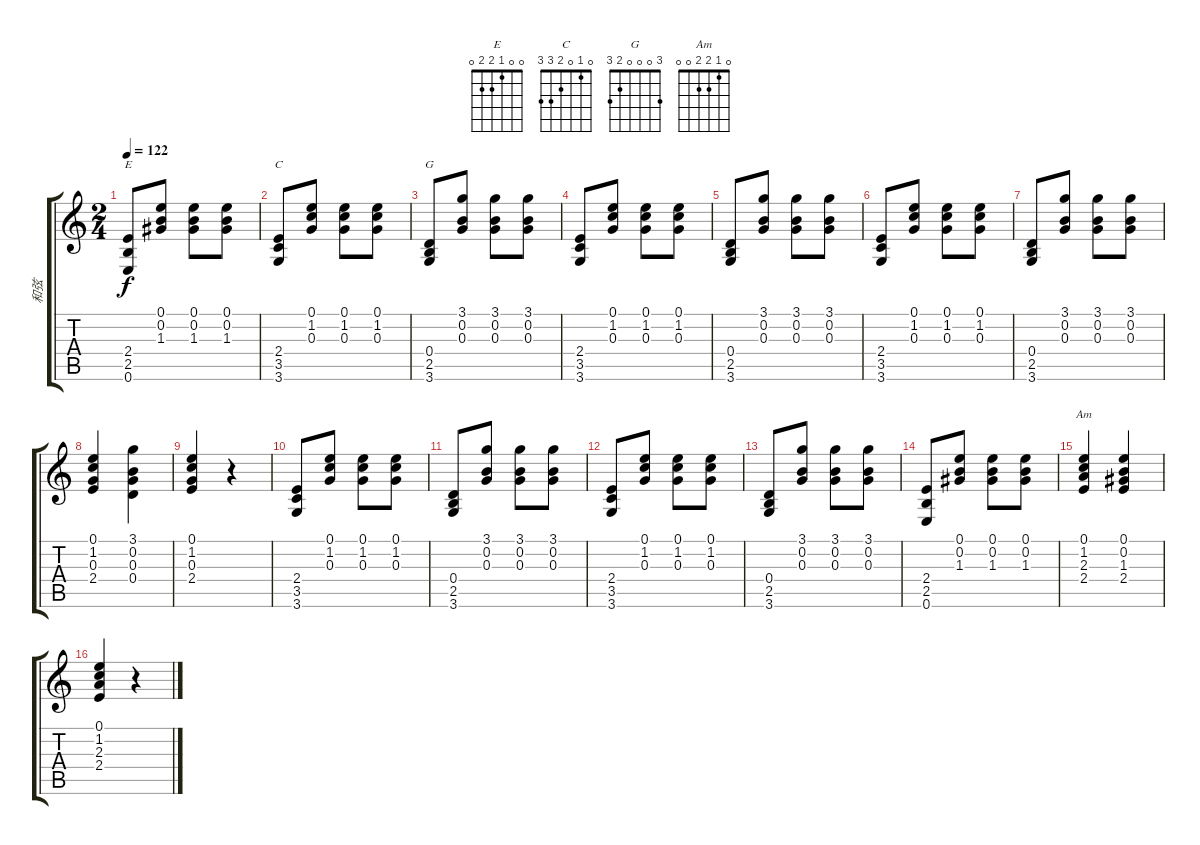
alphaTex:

\track ("和弦" "和弦") {instrument acousticguitarsteel}
\staff {score tabs}
\tuning (E4 B3 G3 D3 A2 E2) {hide}
\chord ("E" 0 0 1 2 2 0)
\chord ("C" 0 1 0 2 3 3)
\chord ("G" 3 0 0 0 2 3)
\chord ("Am" 0 1 2 2 0 0)
\ts (2 4)
\tempo 122
\clef g2
\ks c
(2.4 2.5 0.6).8{ch "E" dy f} (0.1 0.2 1.3).8 (0.1 0.2 1.3).8 (0.1 0.2 1.3).8 |
(2.4 3.5 3.6).8{ch "C"} (0.1 1.2 0.3).8 (0.1 1.2 0.3).8 (0.1 1.2 0.3).8 |
(0.4 2.5 3.6).8{ch "G"} (3.1 0.2 0.3).8 (3.1 0.2 0.3).8 (3.1 0.2 0.3).8 |
(2.4 3.5 3.6).8 (0.1 1.2 0.3).8 (0.1 1.2 0.3).8 (0.1 1.2 0.3).8 |
(0.4 2.5 3.6).8 (3.1 0.2 0.3).8 (3.1 0.2 0.3).8 (3.1 0.2 0.3).8 |
(2.4 3.5 3.6).8 (0.1 1.2 0.3).8 (0.1 1.2 0.3).8 (0.1 1.2 0.3).8 |
(0.4 2.5 3.6).8 (3.1 0.2 0.3).8 (3.1 0.2 0.3).8 (3.1 0.2 0.3).8 |
(0.1 1.2 0.3 2.4).4 (3.1 0.2 0.3 0.4).4 |
(0.1 1.2 0.3 2.4).4 r.4 |
(2.4 3.5 3.6).8 (0.1 1.2 0.3).8 (0.1 1.2 0.3).8 (0.1 1.2 0.3).8 |
(0.4 2.5 3.6).8 (3.1 0.2 0.3).8 (3.1 0.2 0.3).8 (3.1 0.2 0.3).8 |
(2.4 3.5 3.6).8 (0.1 1.2 0.3).8 (0.1 1.2 0.3).8 (0.1 1.2 0.3).8 |
(0.4 2.5 3.6).8 (3.1 0.2 0.3).8 (3.1 0.2 0.3).8 (3.1 0.2 0.3).8 |
(2.4 2.5 0.6).8 (0.1 0.2 1.3).8 (0.1 0.2 1.3).8 (0.1 0.2 1.3).8 |
(0.1 1.2 2.3 2.4).4{ch "Am"} (0.1 0.2 1.3 2.4).4 |
(0.1 1.2 2.3 2.4).4 r.4
